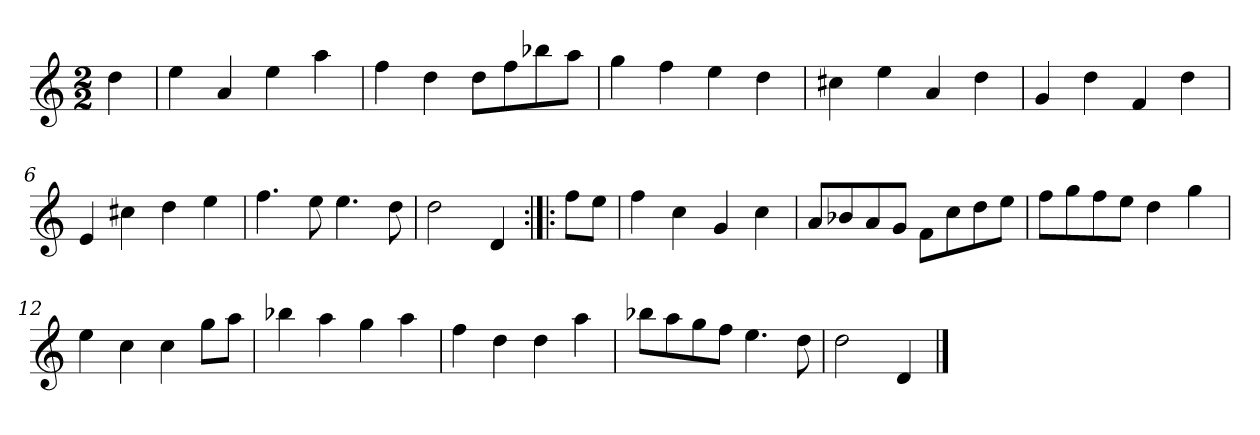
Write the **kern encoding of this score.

**kern
*part1
*staff1
*clefG2
*k[]
*D:dor
*M2/2
*MM120
=
4dd
=1
4ee
4a
4ee
4aa
=2
4ff
4dd
8dd\L
8ff\
8bb-X\
8aa\J
=3
4gg
4ff
4ee
4dd
=4
4cc#X
4ee
4a
4dd
=5
4g
4dd
4f
4dd
=6
4e
4cc#X
4dd
4ee
=7
4.ff
8ee
4.ee
8dd
=8
2dd
4d
=:|!|:
8ff\L
8ee\J
=9
4ff
4cc
4g
4cc
=10
8a/L
8b-X/
8a/
8g/J
8f\L
8cc\
8dd\
8ee\J
=11
8ff\L
8gg\
8ff\
8ee\J
4dd
4gg
=12
4ee
4cc
4cc
8gg\L
8aa\J
=13
4bb-X
4aa
4gg
4aa
=14
4ff
4dd
4dd
4aa
=15
8bb-X\L
8aa\
8gg\
8ff\J
4.ee
8dd
=16
2dd
4d
==
*-
